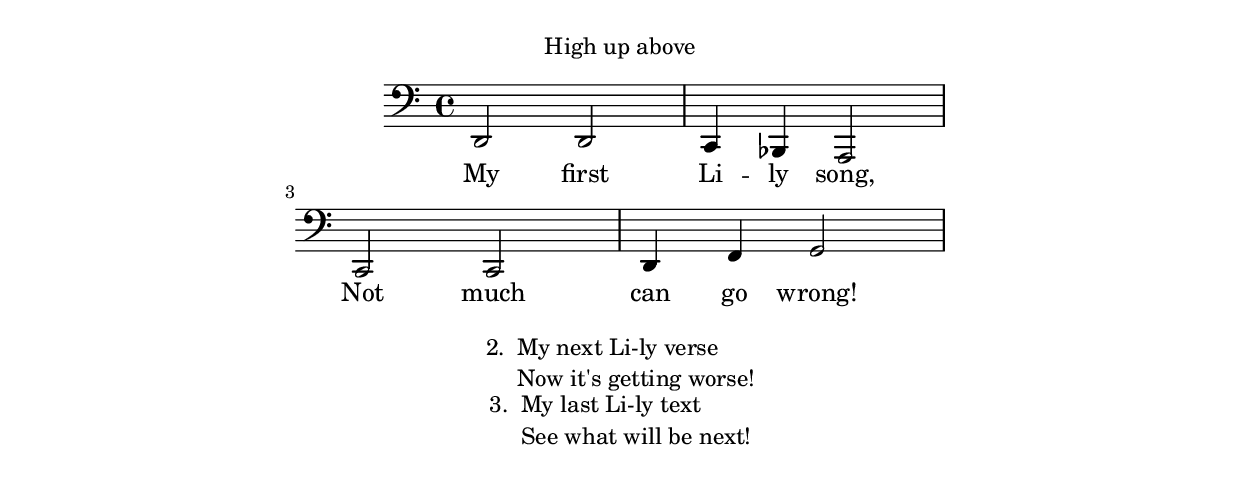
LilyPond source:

\version "2.7.39"

\header {

    texidoc = "Markup texts are rendered above or below a score."

}

\paper {
    line-width = #110
}

%% using Book and Score to get text in lilypond-book 
\book {
    \markup {
	\fill-line { "High up above" }
    }
    \score {
	<<
	    \relative {
		\clef bass
		d,2 d c4 bes a2 \break
		c2 c d4 f g2
	    }
	    \addlyrics {
		My first Li -- ly song,
		Not much can go wrong!
	    }
	>>
    }
    \markup {
	%%TODO: make \verse markup.
	\fill-line {
	    \line {
		"2. "
		\column {
		    \line { My next Li-ly verse }
		    \line { Now it's getting worse! }
		}
	    }
	}
    }
    \markup {
	\fill-line {
	    \line {
		"3. "
		\column {
		    \line { My last Li-ly text }
		    \line { See what will be next! }
		}
	    }
	}
    }
}